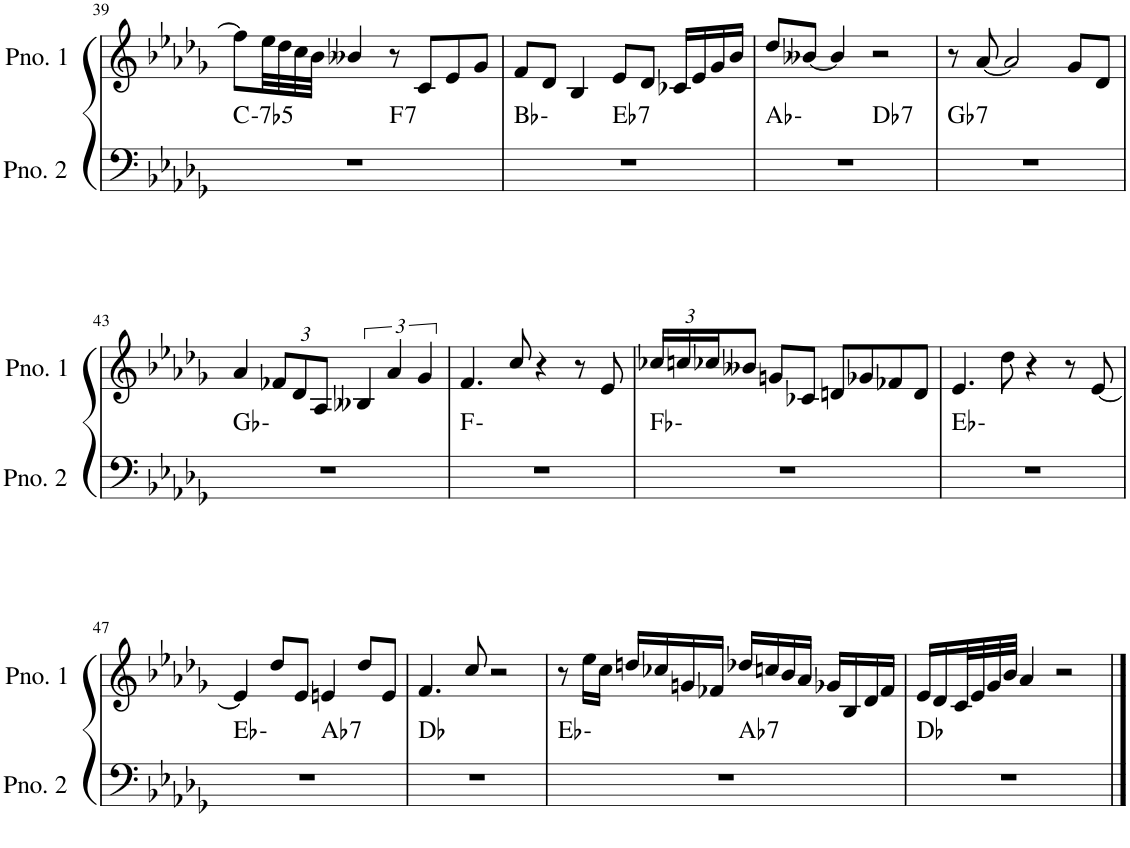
**kern	**harte	**kern
*part2	*part2	*part1
*staff2	*	*staff1
*I"ピアノ 2	*	*I"ピアノ 1
!!LO:PB:g=z
*clefF4	*	*clefG2
*k[b-e-a-d-g-]	*	*k[b-e-a-d-g-]
*M4/4	*	*M4/4
=39	=39	=39
!	!LO:H:kt=-7b5	!
*^	*	*
1r	2ryy	C:hdim7	8ff\L]
.	.	.	32ee-\LL
.	.	.	32dd-\
.	.	.	32cc\
.	.	.	32b-\JJJ
.	.	.	4b--X/
!	!	!LO:H:kt=7	!
.	2ryy	F:7	8r
.	.	.	8c/L
.	.	.	8e-/
.	.	.	8g-/J
=40	=40	=40	=40
1r	2ryy	Bb:min	8f/L
.	.	.	8d-/J
.	.	.	4B-/
!	!	!LO:H:kt=7	!
.	2ryy	Eb:7	8e-/L
.	.	.	8d-/J
.	.	.	16c-X/LL
.	.	.	16e-/
.	.	.	16g-/
.	.	.	16b-/JJ
=41	=41	=41	=41
1r	2ryy	Ab:min	8dd-/L
.	.	.	[8b--X/J
.	.	.	4b--/]
!	!	!LO:H:kt=7	!
.	2ryy	Db:7	2r
=42	=42	=42	=42
!	!	!LO:H:kt=7	!
*v	*v	*	*
1r	Gb:7	8r
.	.	[8a-/
.	.	2a-/]
.	.	8g-/L
.	.	8d-/J
!!LO:LB:g=z
=43	=43	=43
1r	Gb:min	4a-/
*	*	*Xbrackettup
.	.	12f-X/L
.	.	12d-/
.	.	12A-/J
*	*	*brackettup
.	.	6B--X/
.	.	6a-/
.	.	6g-/
=44	=44	=44
1r	F:min	4.f/
.	.	8cc/
.	.	4r
.	.	8r
.	.	8e-/
=45	=45	=45
*	*	*Xbrackettup
1r	Fb:min	24cc-X/LL
.	.	24ccn/
.	.	24cc-X/J
.	.	8b--X/J
.	.	8gn/L
.	.	8c-X/J
.	.	8dn/L
.	.	8g-X/
.	.	8f-X/
.	.	8d/J
=46	=46	=46
1r	Eb:min	4.e-/
.	.	8dd-\
.	.	4r
.	.	8r
.	.	[8e-/
!!LO:LB:g=z
=47	=47	=47
*^	*	*
1r	2ryy	Eb:min	4e-/]
.	.	.	8dd-/L
.	.	.	8e-/J
!	!	!LO:H:kt=7	!
.	2ryy	Ab:7	4en/
.	.	.	8dd-/L
.	.	.	8e/J
*v	*v	*	*
=48	=48	=48
1r	Db:maj	4.f/
.	.	8cc/
.	.	2r
=49	=49	=49
*^	*	*
1r	2ryy	Eb:min	8r
.	.	.	16ee-\LL
.	.	.	16cc\JJ
.	.	.	16ddn/LL
.	.	.	16cc-X/
.	.	.	16gn/
.	.	.	16f-X/JJ
!	!	!LO:H:kt=7	!
.	2ryy	Ab:7	16dd-X/LL
.	.	.	16ccn/
.	.	.	16b-/
.	.	.	16a-/JJ
.	.	.	16g-X/LL
.	.	.	16B-/
.	.	.	16d-/
.	.	.	16f-/JJ
*v	*v	*	*
=50	=50	=50
1r	Db:maj	16e-/LL
.	.	16d-/
.	.	32c/L
.	.	32e-/
.	.	32g-/
.	.	32b-/JJJ
.	.	4a-/
.	.	2r
==	==	==
*-	*-	*-
